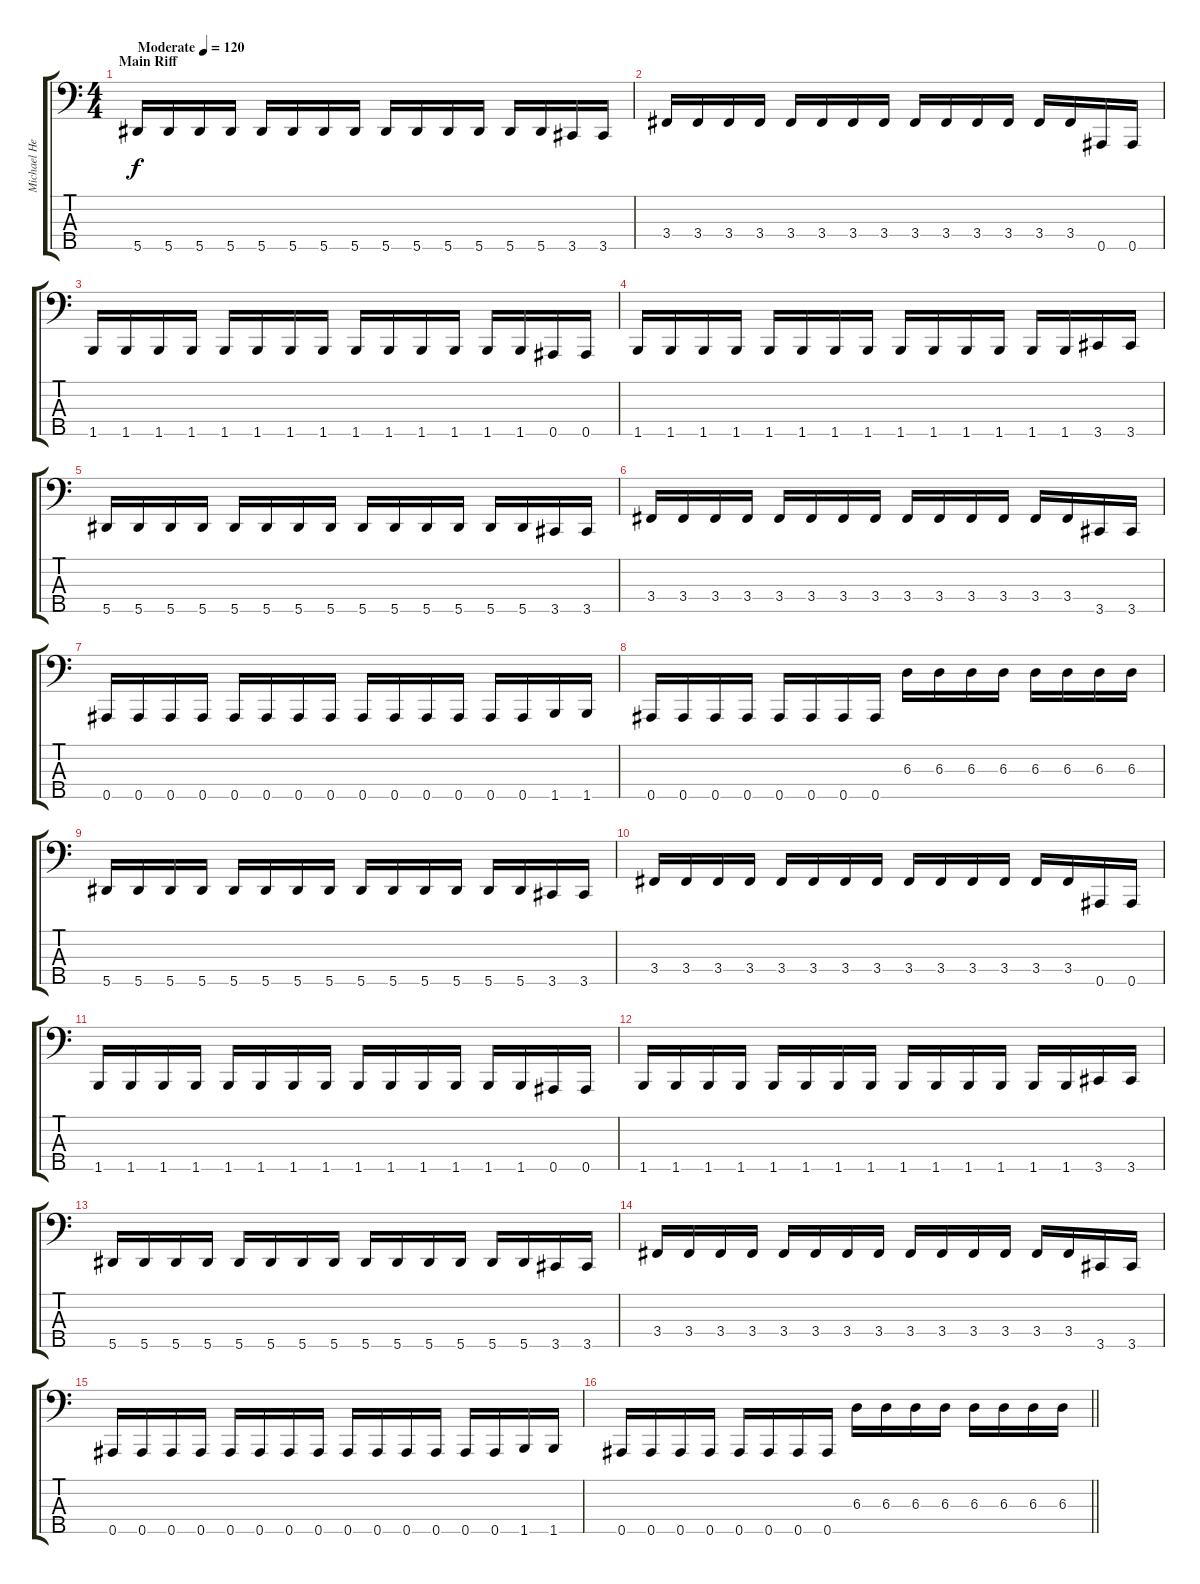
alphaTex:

\track ("Michael Hedlund" "Michael He") {instrument electricbassfinger}
\staff {score tabs}
\tuning (Gb2 Db2 Ab1 Eb1 Bb0) {hide}
\ts (4 4)
\section ("" "Main Riff")
\tempo (120 "Moderate")
\clef f4
\ks c
5.5.16{dy f instrument electricbassfinger} 5.5.16 5.5.16 5.5.16 5.5.16 5.5.16 5.5.16 5.5.16 5.5.16 5.5.16 5.5.16 5.5.16 5.5.16 5.5.16 3.5.16 3.5.16 |
3.4.16 3.4.16 3.4.16 3.4.16 3.4.16 3.4.16 3.4.16 3.4.16 3.4.16 3.4.16 3.4.16 3.4.16 3.4.16 3.4.16 0.5.16 0.5.16 |
1.5.16 1.5.16 1.5.16 1.5.16 1.5.16 1.5.16 1.5.16 1.5.16 1.5.16 1.5.16 1.5.16 1.5.16 1.5.16 1.5.16 0.5.16 0.5.16 |
1.5.16 1.5.16 1.5.16 1.5.16 1.5.16 1.5.16 1.5.16 1.5.16 1.5.16 1.5.16 1.5.16 1.5.16 1.5.16 1.5.16 3.5.16 3.5.16 |
5.5.16 5.5.16 5.5.16 5.5.16 5.5.16 5.5.16 5.5.16 5.5.16 5.5.16 5.5.16 5.5.16 5.5.16 5.5.16 5.5.16 3.5.16 3.5.16 |
3.4.16 3.4.16 3.4.16 3.4.16 3.4.16 3.4.16 3.4.16 3.4.16 3.4.16 3.4.16 3.4.16 3.4.16 3.4.16 3.4.16 3.5.16 3.5.16 |
0.5.16 0.5.16 0.5.16 0.5.16 0.5.16 0.5.16 0.5.16 0.5.16 0.5.16 0.5.16 0.5.16 0.5.16 0.5.16 0.5.16 1.5.16 1.5.16 |
0.5.16 0.5.16 0.5.16 0.5.16 0.5.16 0.5.16 0.5.16 0.5.16 6.3.16 6.3.16 6.3.16 6.3.16 6.3.16 6.3.16 6.3.16 6.3.16 |
5.5.16 5.5.16 5.5.16 5.5.16 5.5.16 5.5.16 5.5.16 5.5.16 5.5.16 5.5.16 5.5.16 5.5.16 5.5.16 5.5.16 3.5.16 3.5.16 |
3.4.16 3.4.16 3.4.16 3.4.16 3.4.16 3.4.16 3.4.16 3.4.16 3.4.16 3.4.16 3.4.16 3.4.16 3.4.16 3.4.16 0.5.16 0.5.16 |
1.5.16 1.5.16 1.5.16 1.5.16 1.5.16 1.5.16 1.5.16 1.5.16 1.5.16 1.5.16 1.5.16 1.5.16 1.5.16 1.5.16 0.5.16 0.5.16 |
1.5.16 1.5.16 1.5.16 1.5.16 1.5.16 1.5.16 1.5.16 1.5.16 1.5.16 1.5.16 1.5.16 1.5.16 1.5.16 1.5.16 3.5.16 3.5.16 |
5.5.16 5.5.16 5.5.16 5.5.16 5.5.16 5.5.16 5.5.16 5.5.16 5.5.16 5.5.16 5.5.16 5.5.16 5.5.16 5.5.16 3.5.16 3.5.16 |
3.4.16 3.4.16 3.4.16 3.4.16 3.4.16 3.4.16 3.4.16 3.4.16 3.4.16 3.4.16 3.4.16 3.4.16 3.4.16 3.4.16 3.5.16 3.5.16 |
0.5.16 0.5.16 0.5.16 0.5.16 0.5.16 0.5.16 0.5.16 0.5.16 0.5.16 0.5.16 0.5.16 0.5.16 0.5.16 0.5.16 1.5.16 1.5.16 |
\barLineRight lightlight
0.5.16 0.5.16 0.5.16 0.5.16 0.5.16 0.5.16 0.5.16 0.5.16 6.3.16 6.3.16 6.3.16 6.3.16 6.3.16 6.3.16 6.3.16 6.3.16
